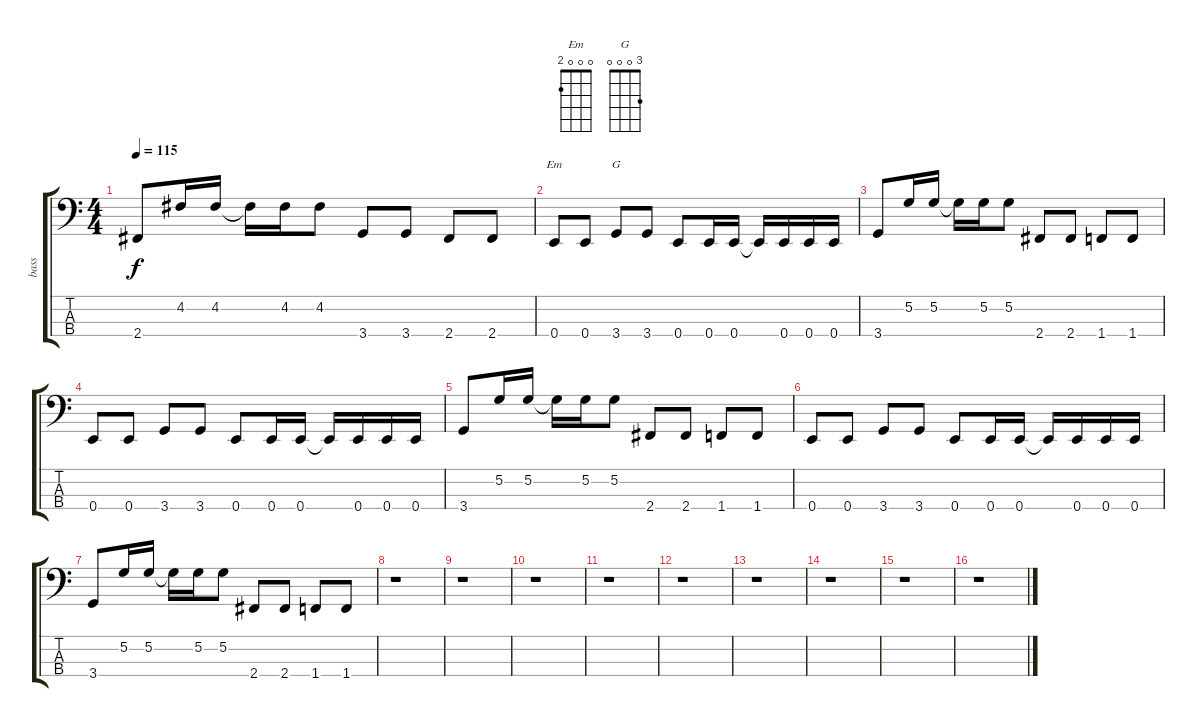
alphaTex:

\track ("bass" "bass") {instrument slapbass1}
\staff {score tabs}
\tuning (G2 D2 A1 E1) {hide}
\chord ("Em" 0 0 0 2)
\chord ("G" 3 0 0 0)
\ts (4 4)
\tempo 115
\clef f4
\ks c
2.4.8{dy f} 4.2.16 4.2.16 4.2{t}.16 4.2.16 4.2.8 3.4.8 3.4.8 2.4.8 2.4.8 |
0.4.8{ch "Em"} 0.4.8 3.4.8{ch "G"} 3.4.8 0.4.8 0.4.16 0.4.16 0.4{t}.16 0.4.16 0.4.16 0.4.16 |
3.4.8 5.2.16 5.2.16 5.2{t}.16 5.2.16 5.2.8 2.4.8 2.4.8 1.4.8 1.4.8 |
0.4.8 0.4.8 3.4.8 3.4.8 0.4.8 0.4.16 0.4.16 0.4{t}.16 0.4.16 0.4.16 0.4.16 |
3.4.8 5.2.16 5.2.16 5.2{t}.16 5.2.16 5.2.8 2.4.8 2.4.8 1.4.8 1.4.8 |
0.4.8 0.4.8 3.4.8 3.4.8 0.4.8 0.4.16 0.4.16 0.4{t}.16 0.4.16 0.4.16 0.4.16 |
3.4.8 5.2.16 5.2.16 5.2{t}.16 5.2.16 5.2.8 2.4.8 2.4.8 1.4.8 1.4.8 |
r.1 |
r.1 |
r.1 |
r.1 |
r.1 |
r.1 |
r.1 |
r.1 |
r.1
